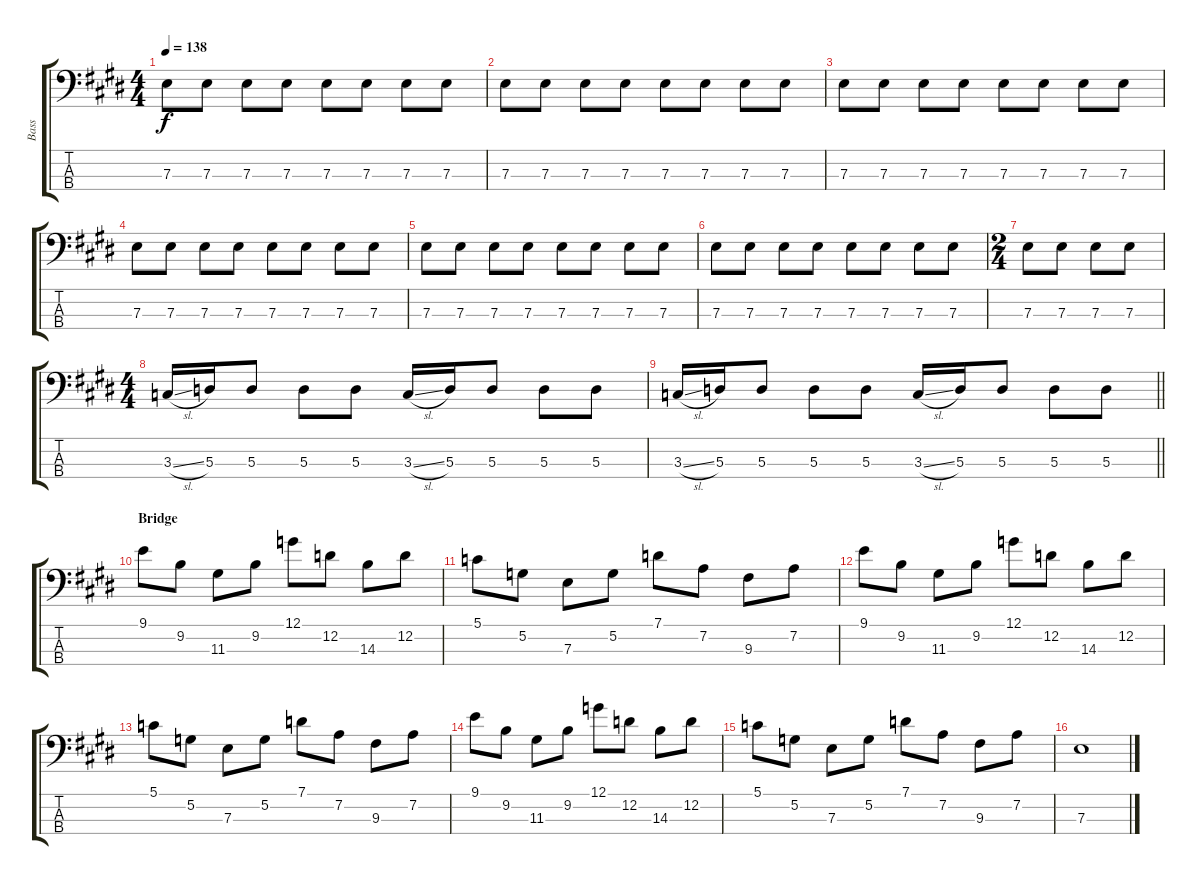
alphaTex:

\track ("Bass" "Bass") {instrument electricbassfinger}
\staff {score tabs}
\tuning (G2 D2 A1 E1) {hide}
\ts (4 4)
\tempo 138
\clef f4
\ks c#minor
7.3.8{dy f} 7.3.8 7.3.8 7.3.8 7.3.8 7.3.8 7.3.8 7.3.8 |
7.3.8 7.3.8 7.3.8 7.3.8 7.3.8 7.3.8 7.3.8 7.3.8 |
7.3.8 7.3.8 7.3.8 7.3.8 7.3.8 7.3.8 7.3.8 7.3.8 |
7.3.8 7.3.8 7.3.8 7.3.8 7.3.8 7.3.8 7.3.8 7.3.8 |
7.3.8 7.3.8 7.3.8 7.3.8 7.3.8 7.3.8 7.3.8 7.3.8 |
7.3.8 7.3.8 7.3.8 7.3.8 7.3.8 7.3.8 7.3.8 7.3.8 |
\ts (2 4)
7.3.8 7.3.8 7.3.8 7.3.8 |
\ts (4 4)
3.3{sl}.16 5.3.16 5.3.8 5.3.8 5.3.8 3.3{sl}.16 5.3.16 5.3.8 5.3.8 5.3.8 |
\barLineRight lightlight
3.3{sl}.16 5.3.16 5.3.8 5.3.8 5.3.8 3.3{sl}.16 5.3.16 5.3.8 5.3.8 5.3.8 |
\section ("" "Bridge")
\ks e
9.1.8 9.2.8 11.3.8 9.2.8 12.1.8 12.2.8 14.3.8 12.2.8 |
\ks c#minor
5.1.8 5.2.8 7.3.8 5.2.8 7.1.8 7.2.8 9.3.8 7.2.8 |
9.1.8 9.2.8 11.3.8 9.2.8 12.1.8 12.2.8 14.3.8 12.2.8 |
5.1.8 5.2.8 7.3.8 5.2.8 7.1.8 7.2.8 9.3.8 7.2.8 |
\ks e
9.1.8 9.2.8 11.3.8 9.2.8 12.1.8 12.2.8 14.3.8 12.2.8 |
\ks c#minor
5.1.8 5.2.8 7.3.8 5.2.8 7.1.8 7.2.8 9.3.8 7.2.8 |
7.3.1
